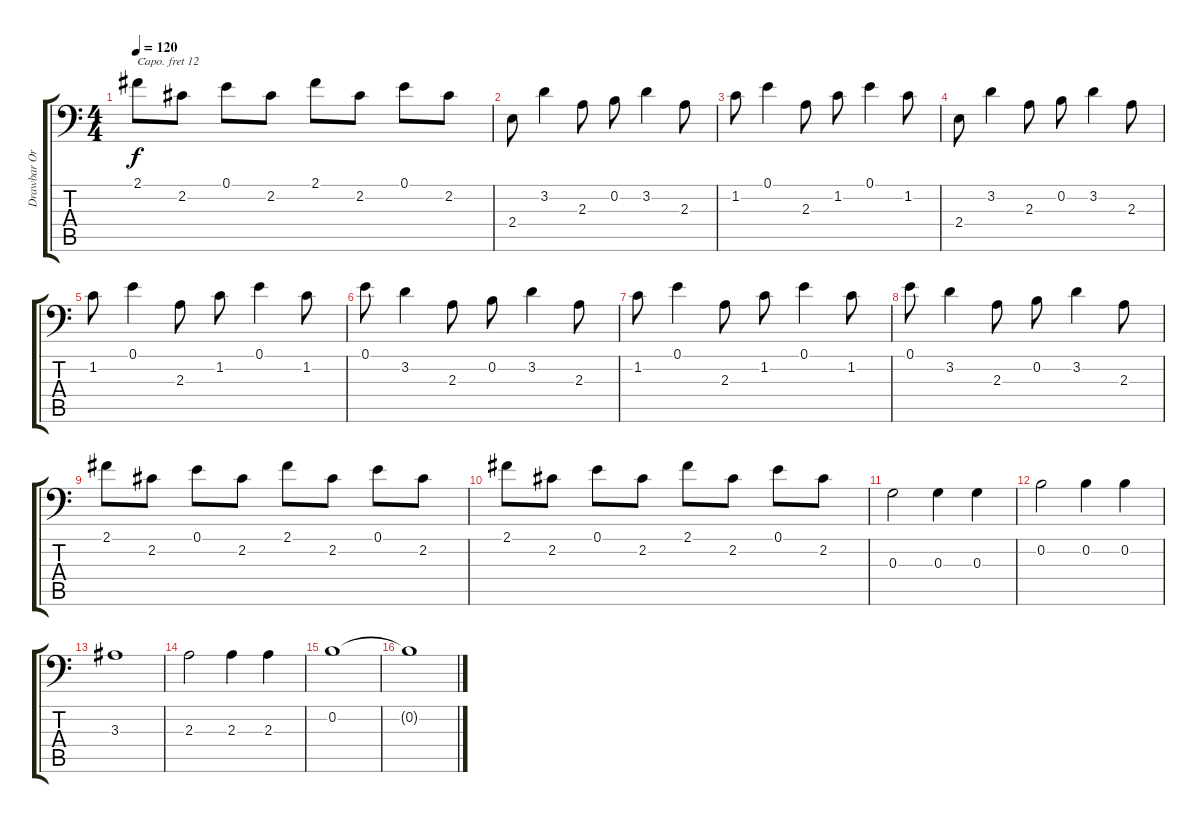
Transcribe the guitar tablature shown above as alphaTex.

\track ("Drawbar Organ" "Drawbar Or") {instrument drawbarorgan}
\staff {score tabs}
\capo 12
\tuning (E3 B2 G2 D2 A1 E1) {hide}
\ts (4 4)
\tempo 120
\clef f4
\ks c
2.1.8{dy f} 2.2.8 0.1.8 2.2.8 2.1.8 2.2.8 0.1.8 2.2.8 |
2.4.8 3.2.4 2.3.8 0.2.8 3.2.4 2.3.8 |
1.2.8 0.1.4 2.3.8 1.2.8 0.1.4 1.2.8 |
2.4.8 3.2.4 2.3.8 0.2.8 3.2.4 2.3.8 |
1.2.8 0.1.4 2.3.8 1.2.8 0.1.4 1.2.8 |
0.1.8 3.2.4 2.3.8 0.2.8 3.2.4 2.3.8 |
1.2.8 0.1.4 2.3.8 1.2.8 0.1.4 1.2.8 |
0.1.8 3.2.4 2.3.8 0.2.8 3.2.4 2.3.8 |
2.1.8 2.2.8 0.1.8 2.2.8 2.1.8 2.2.8 0.1.8 2.2.8 |
2.1.8 2.2.8 0.1.8 2.2.8 2.1.8 2.2.8 0.1.8 2.2.8 |
0.3.2 0.3.4 0.3.4 |
0.2.2 0.2.4 0.2.4 |
3.3.1 |
2.3.2 2.3.4 2.3.4 |
0.2.1 |
0.2{t}.1
